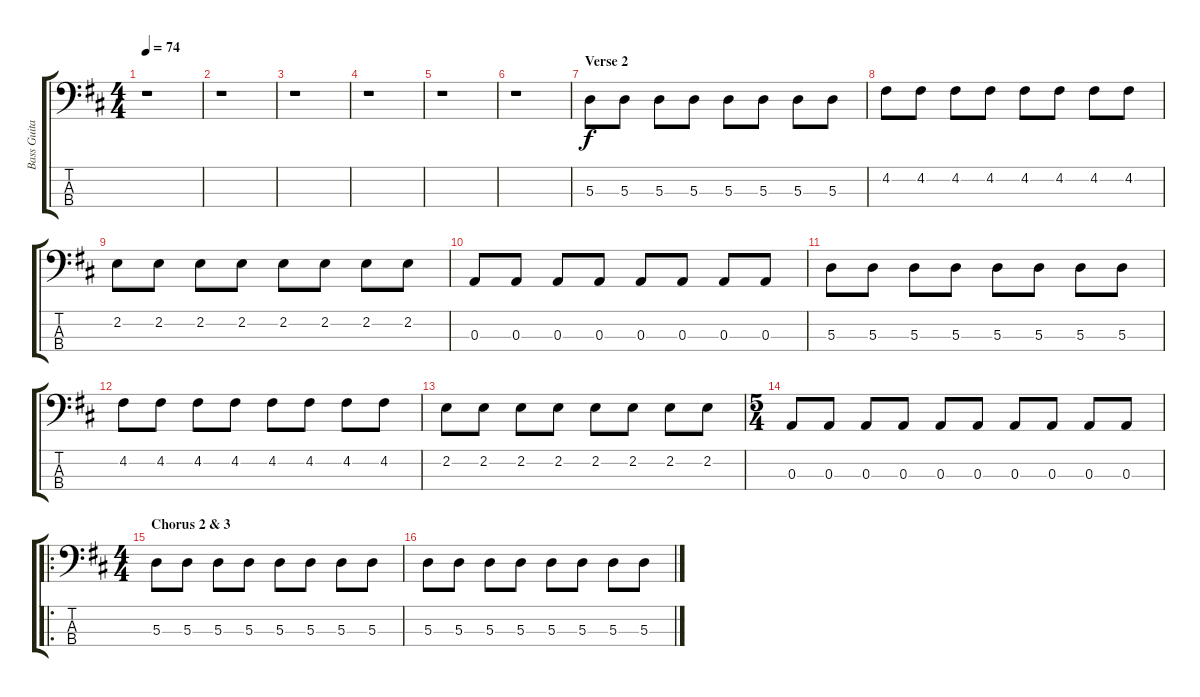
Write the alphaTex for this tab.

\track ("Bass Guitar" "Bass Guita") {instrument electricbasspick}
\staff {score tabs}
\tuning (G2 D2 A1 E1) {hide}
\ts (4 4)
\tempo 74
\clef f4
\ks d
r.1{dy f} |
r.1 |
r.1 |
r.1 |
r.1 |
r.1 |
\section ("" "Verse 2")
5.3.8 5.3.8 5.3.8 5.3.8 5.3.8 5.3.8 5.3.8 5.3.8 |
4.2.8 4.2.8 4.2.8 4.2.8 4.2.8 4.2.8 4.2.8 4.2.8 |
2.2.8 2.2.8 2.2.8 2.2.8 2.2.8 2.2.8 2.2.8 2.2.8 |
0.3.8 0.3.8 0.3.8 0.3.8 0.3.8 0.3.8 0.3.8 0.3.8 |
5.3.8 5.3.8 5.3.8 5.3.8 5.3.8 5.3.8 5.3.8 5.3.8 |
4.2.8 4.2.8 4.2.8 4.2.8 4.2.8 4.2.8 4.2.8 4.2.8 |
2.2.8 2.2.8 2.2.8 2.2.8 2.2.8 2.2.8 2.2.8 2.2.8 |
\ts (5 4)
0.3.8 0.3.8 0.3.8 0.3.8 0.3.8 0.3.8 0.3.8 0.3.8 0.3.8 0.3.8 |
\ro
\ts (4 4)
\section ("" "Chorus 2 & 3")
5.3.8 5.3.8 5.3.8 5.3.8 5.3.8 5.3.8 5.3.8 5.3.8 |
5.3.8 5.3.8 5.3.8 5.3.8 5.3.8 5.3.8 5.3.8 5.3.8
